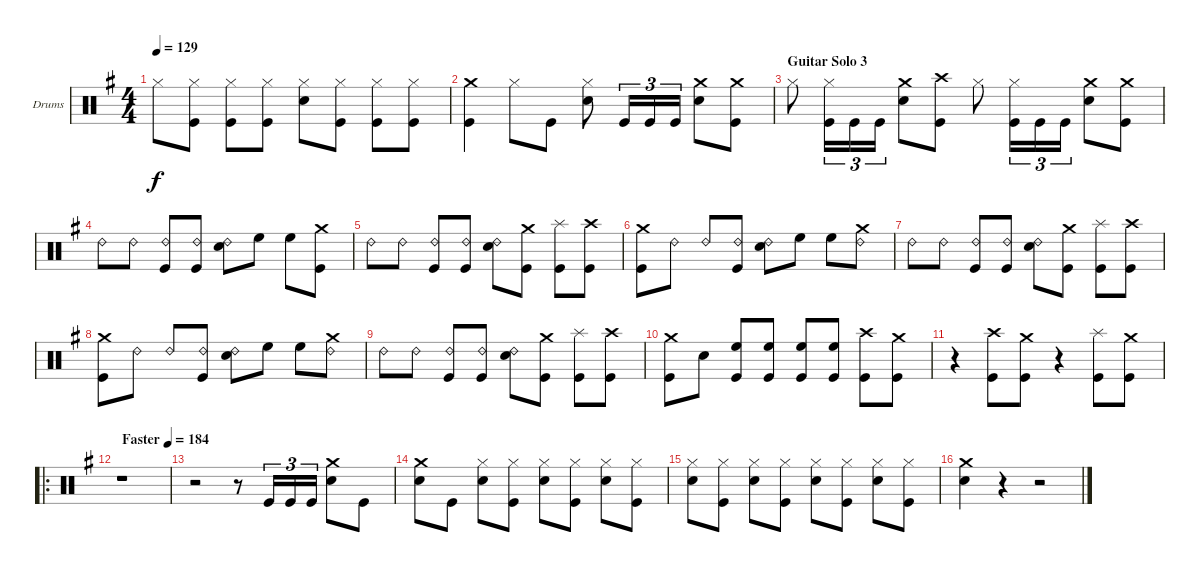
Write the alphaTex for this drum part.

\defaultSystemsLayout 4
\bracketExtendMode groupsimilarinstruments
\firstSystemTrackNameOrientation horizontal
\otherSystemsTrackNameOrientation horizontal
\track ("Nick Menza" "Drums") {instrument percussion}
\staff {score}
\articulation defaults
\ts (4 4)
\tempo 129
\clef neutral
\scale
0.333333
\ks g "Hi-Hat (closed)".8{dy f}
("Kick (hit)" "Hi-Hat (closed)").8 ("Kick (hit)" "Hi-Hat (closed)").8 ("Kick (hit)" "Hi-Hat (closed)").8 ("Hi-Hat (closed)" "Snare (hit) 2").8 ("Kick (hit)" "Hi-Hat (closed)").8 ("Kick (hit)" "Hi-Hat (closed)").8 ("Kick (hit)" "Hi-Hat (closed)").8 |
\scale
0.333333 ("Kick (hit)" "Crash medium (hit)").4 "Hi-Hat (closed)".8 "Kick (hit)".8 ("Hi-Hat (closed)" "Snare (hit) 2").8 "Kick (hit)".16{tu (3 2)} "Kick (hit)".16{tu (3 2)} "Kick (hit)".16{tu (3 2)} ("Crash medium (hit)" "Snare (hit) 2").8 ("Kick (hit)" "Crash medium (hit)").8 |
\section ("" "Guitar Solo 3 ")
\scale
0.333333 "Hi-Hat (closed)".8 ("Kick (hit)" "Hi-Hat (closed)").16{tu (3 2)} "Kick (hit)".16{tu (3 2)} "Kick (hit)".16{tu (3 2)} ("Crash medium (hit)" "Snare (hit) 2").8 ("Kick (hit)" "Crash high (hit)").8 "Hi-Hat (closed)".8 ("Kick (hit)" "Hi-Hat (closed)").16{tu (3 2)} "Kick (hit)".16{tu (3 2)} "Kick (hit)".16{tu (3 2)} ("Crash medium (hit)" "Snare (hit) 2").8 ("Kick (hit)" "Crash medium (hit)").8 |
\scale
0.333333 "Ride (bell) 2".8 "Ride (bell) 2".8 ("Kick (hit)" "Ride (bell) 2").8 ("Kick (hit)" "Ride (bell) 2").8 ("Ride (bell) 2" "Snare (hit) 2").8 "High Floor Tom (hit)".8 "High Floor Tom (hit)".8 ("Kick (hit)" "Crash medium (hit)").8 |
\scale
0.333333 "Ride (bell) 2".8 "Ride (bell) 2".8 ("Kick (hit)" "Ride (bell) 2").8 ("Kick (hit)" "Ride (bell) 2").8 ("Ride (bell) 2" "Snare (hit) 2").8 ("Kick (hit)" "Crash medium (hit)").8 ("Kick (hit)" "Splash (hit)").8 ("Kick (hit)" "Crash high (hit)").8 |
\scale
0.333333 ("Kick (hit)" "Crash medium (hit)").8 "Ride (bell) 2".8 "Ride (bell) 2".8 ("Kick (hit)" "Ride (bell) 2").8 ("Ride (bell) 2" "Snare (hit) 2").8 "High Floor Tom (hit)".8 "High Floor Tom (hit)".8 ("Ride (bell) 2" "Crash medium (hit)").8 |
\scale
0.333333 "Ride (bell) 2".8 "Ride (bell) 2".8 ("Kick (hit)" "Ride (bell) 2").8 ("Kick (hit)" "Ride (bell) 2").8 ("Ride (bell) 2" "Snare (hit) 2").8 ("Kick (hit)" "Crash medium (hit)").8 ("Kick (hit)" "Splash (hit)").8 ("Kick (hit)" "Crash high (hit)").8 |
\scale
0.333333 ("Kick (hit)" "Crash medium (hit)").8 "Ride (bell) 2".8 "Ride (bell) 2".8 ("Kick (hit)" "Ride (bell) 2").8 ("Ride (bell) 2" "Snare (hit) 2").8 "High Floor Tom (hit)".8 "High Floor Tom (hit)".8 ("Ride (bell) 2" "Crash medium (hit)").8 |
\scale
0.333333 "Ride (bell) 2".8 "Ride (bell) 2".8 ("Kick (hit)" "Ride (bell) 2").8 ("Kick (hit)" "Ride (bell) 2").8 ("Ride (bell) 2" "Snare (hit) 2").8 ("Kick (hit)" "Crash medium (hit)").8 ("Kick (hit)" "Splash (hit)").8 ("Kick (hit)" "Crash high (hit)").8 |
\scale
0.333333 ("Kick (hit)" "Crash medium (hit)").8 "Snare (hit) 2".8 ("Kick (hit)" "High Floor Tom (hit)").8 ("Kick (hit)" "High Floor Tom (hit)").8 ("Kick (hit)" "High Floor Tom (hit)").8 ("Kick (hit)" "High Floor Tom (hit)").8 ("Kick (hit)" "Crash high (hit)").8 ("Kick (hit)" "Crash medium (hit)").8 |
\scale
0.333333 r.4 ("Kick (hit)" "Crash high (hit)").8 ("Kick (hit)" "Crash medium (hit)").8 r.4 ("Kick (hit)" "Splash (hit)").8 ("Kick (hit)" "Crash medium (hit)").8 |
\ro
\tempo (184 "Faster")
\scale
0.377049 r.1 |
\scale
0.311475 r.2 r.8 "Kick (hit)".16{tu (3 2)} "Kick (hit)".16{tu (3 2)} "Kick (hit)".16{tu (3 2)} ("Crash medium (hit)" "Snare (hit) 2").8 "Kick (hit)".8 |
\scale
0.311475 ("Crash medium (hit)" "Snare (hit) 2").8 "Kick (hit)".8 ("Hi-Hat (closed)" "Snare (hit) 2").8 ("Kick (hit)" "Hi-Hat (closed)").8 ("Hi-Hat (closed)" "Snare (hit) 2").8 ("Kick (hit)" "Hi-Hat (closed)").8 ("Hi-Hat (closed)" "Snare (hit) 2").8 ("Kick (hit)" "Hi-Hat (closed)").8 |
\scale
0.333333 ("Hi-Hat (closed)" "Snare (hit) 2").8 ("Kick (hit)" "Hi-Hat (closed)").8 ("Hi-Hat (closed)" "Snare (hit) 2").8 ("Kick (hit)" "Hi-Hat (closed)").8 ("Hi-Hat (closed)" "Snare (hit) 2").8 ("Kick (hit)" "Hi-Hat (closed)").8 ("Hi-Hat (closed)" "Snare (hit) 2").8 ("Kick (hit)" "Hi-Hat (closed)").8 |
\scale
0.333333 ("Snare (hit) 2" "Crash medium (hit)").4 r.4 r.2
